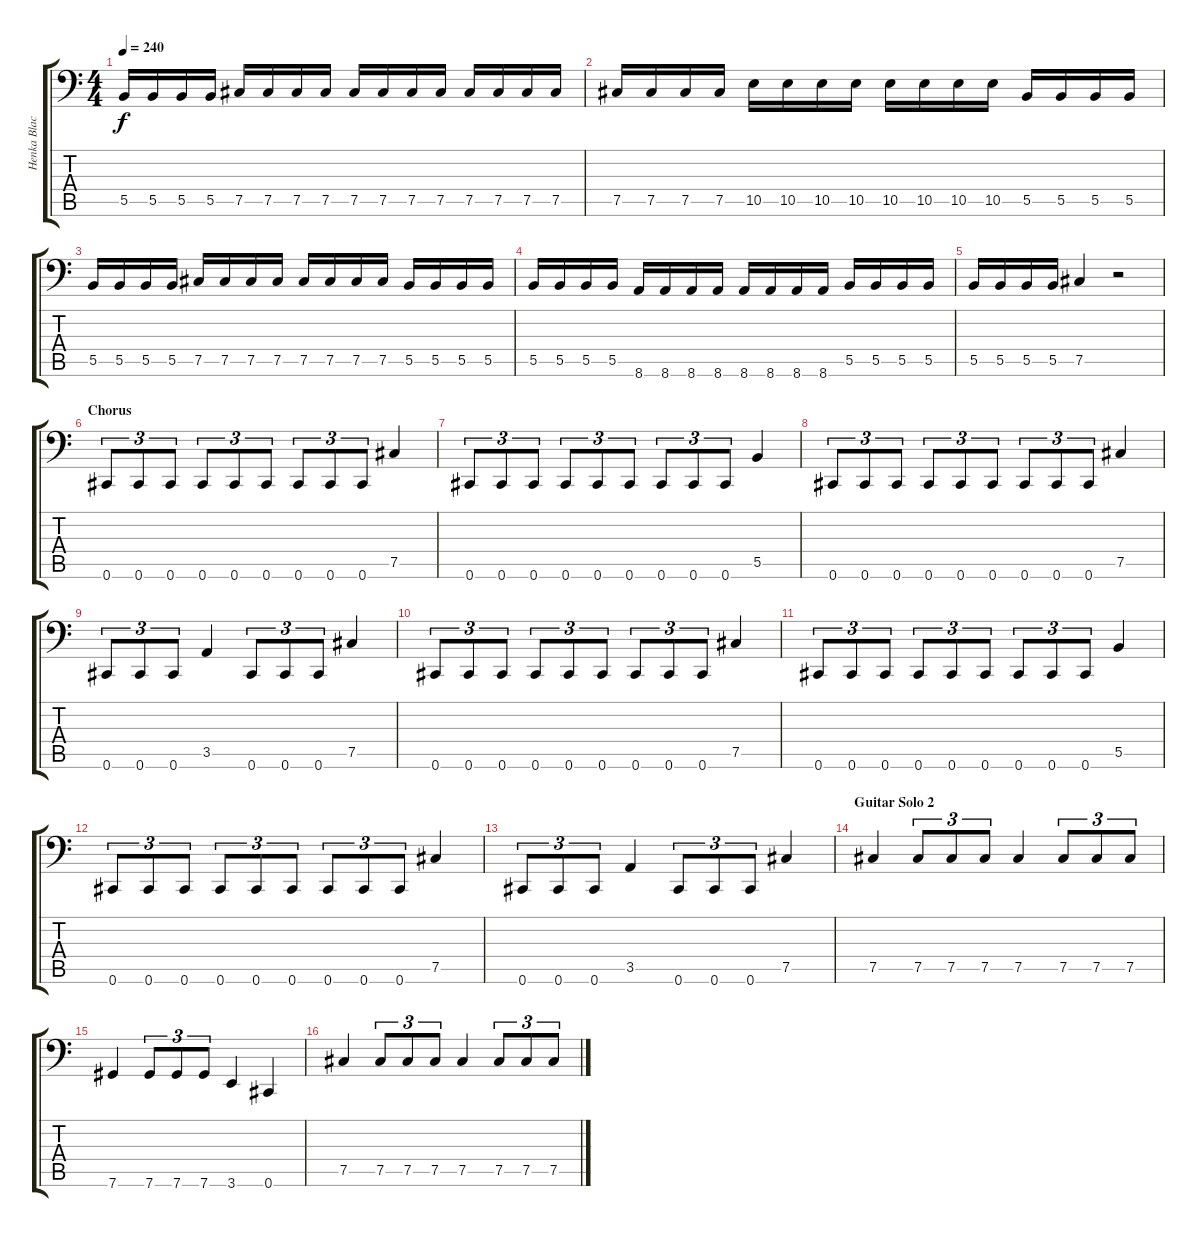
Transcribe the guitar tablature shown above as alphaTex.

\track ("Henka Blacksmith" "Henka Blac") {instrument electricbasspick}
\staff {score tabs}
\tuning (Db3 Ab2 E2 B1 Gb1 Db1) {hide}
\ts (4 4)
\tempo 240
\clef f4
\ks c
5.5.16{dy f} 5.5.16 5.5.16 5.5.16 7.5.16 7.5.16 7.5.16 7.5.16 7.5.16 7.5.16 7.5.16 7.5.16 7.5.16 7.5.16 7.5.16 7.5.16 |
7.5.16 7.5.16 7.5.16 7.5.16 10.5.16 10.5.16 10.5.16 10.5.16 10.5.16 10.5.16 10.5.16 10.5.16 5.5.16 5.5.16 5.5.16 5.5.16 |
5.5.16 5.5.16 5.5.16 5.5.16 7.5.16 7.5.16 7.5.16 7.5.16 7.5.16 7.5.16 7.5.16 7.5.16 5.5.16 5.5.16 5.5.16 5.5.16 |
5.5.16 5.5.16 5.5.16 5.5.16 8.6.16 8.6.16 8.6.16 8.6.16 8.6.16 8.6.16 8.6.16 8.6.16 5.5.16 5.5.16 5.5.16 5.5.16 |
5.5.16 5.5.16 5.5.16 5.5.16 7.5.4 r.2 |
\section ("" "Chorus")
0.6.8{tu (3 2)} 0.6.8{tu (3 2)} 0.6.8{tu (3 2)} 0.6.8{tu (3 2)} 0.6.8{tu (3 2)} 0.6.8{tu (3 2)} 0.6.8{tu (3 2)} 0.6.8{tu (3 2)} 0.6.8{tu (3 2)} 7.5.4 |
0.6.8{tu (3 2)} 0.6.8{tu (3 2)} 0.6.8{tu (3 2)} 0.6.8{tu (3 2)} 0.6.8{tu (3 2)} 0.6.8{tu (3 2)} 0.6.8{tu (3 2)} 0.6.8{tu (3 2)} 0.6.8{tu (3 2)} 5.5.4 |
0.6.8{tu (3 2)} 0.6.8{tu (3 2)} 0.6.8{tu (3 2)} 0.6.8{tu (3 2)} 0.6.8{tu (3 2)} 0.6.8{tu (3 2)} 0.6.8{tu (3 2)} 0.6.8{tu (3 2)} 0.6.8{tu (3 2)} 7.5.4 |
0.6.8{tu (3 2)} 0.6.8{tu (3 2)} 0.6.8{tu (3 2)} 3.5.4 0.6.8{tu (3 2)} 0.6.8{tu (3 2)} 0.6.8{tu (3 2)} 7.5.4 |
0.6.8{tu (3 2)} 0.6.8{tu (3 2)} 0.6.8{tu (3 2)} 0.6.8{tu (3 2)} 0.6.8{tu (3 2)} 0.6.8{tu (3 2)} 0.6.8{tu (3 2)} 0.6.8{tu (3 2)} 0.6.8{tu (3 2)} 7.5.4 |
0.6.8{tu (3 2)} 0.6.8{tu (3 2)} 0.6.8{tu (3 2)} 0.6.8{tu (3 2)} 0.6.8{tu (3 2)} 0.6.8{tu (3 2)} 0.6.8{tu (3 2)} 0.6.8{tu (3 2)} 0.6.8{tu (3 2)} 5.5.4 |
0.6.8{tu (3 2)} 0.6.8{tu (3 2)} 0.6.8{tu (3 2)} 0.6.8{tu (3 2)} 0.6.8{tu (3 2)} 0.6.8{tu (3 2)} 0.6.8{tu (3 2)} 0.6.8{tu (3 2)} 0.6.8{tu (3 2)} 7.5.4 |
0.6.8{tu (3 2)} 0.6.8{tu (3 2)} 0.6.8{tu (3 2)} 3.5.4 0.6.8{tu (3 2)} 0.6.8{tu (3 2)} 0.6.8{tu (3 2)} 7.5.4 |
\section ("" "Guitar Solo 2")
7.5.4 7.5.8{tu (3 2)} 7.5.8{tu (3 2)} 7.5.8{tu (3 2)} 7.5.4 7.5.8{tu (3 2)} 7.5.8{tu (3 2)} 7.5.8{tu (3 2)} |
7.6.4 7.6.8{tu (3 2)} 7.6.8{tu (3 2)} 7.6.8{tu (3 2)} 3.6.4 0.6.4 |
7.5.4 7.5.8{tu (3 2)} 7.5.8{tu (3 2)} 7.5.8{tu (3 2)} 7.5.4 7.5.8{tu (3 2)} 7.5.8{tu (3 2)} 7.5.8{tu (3 2)}
